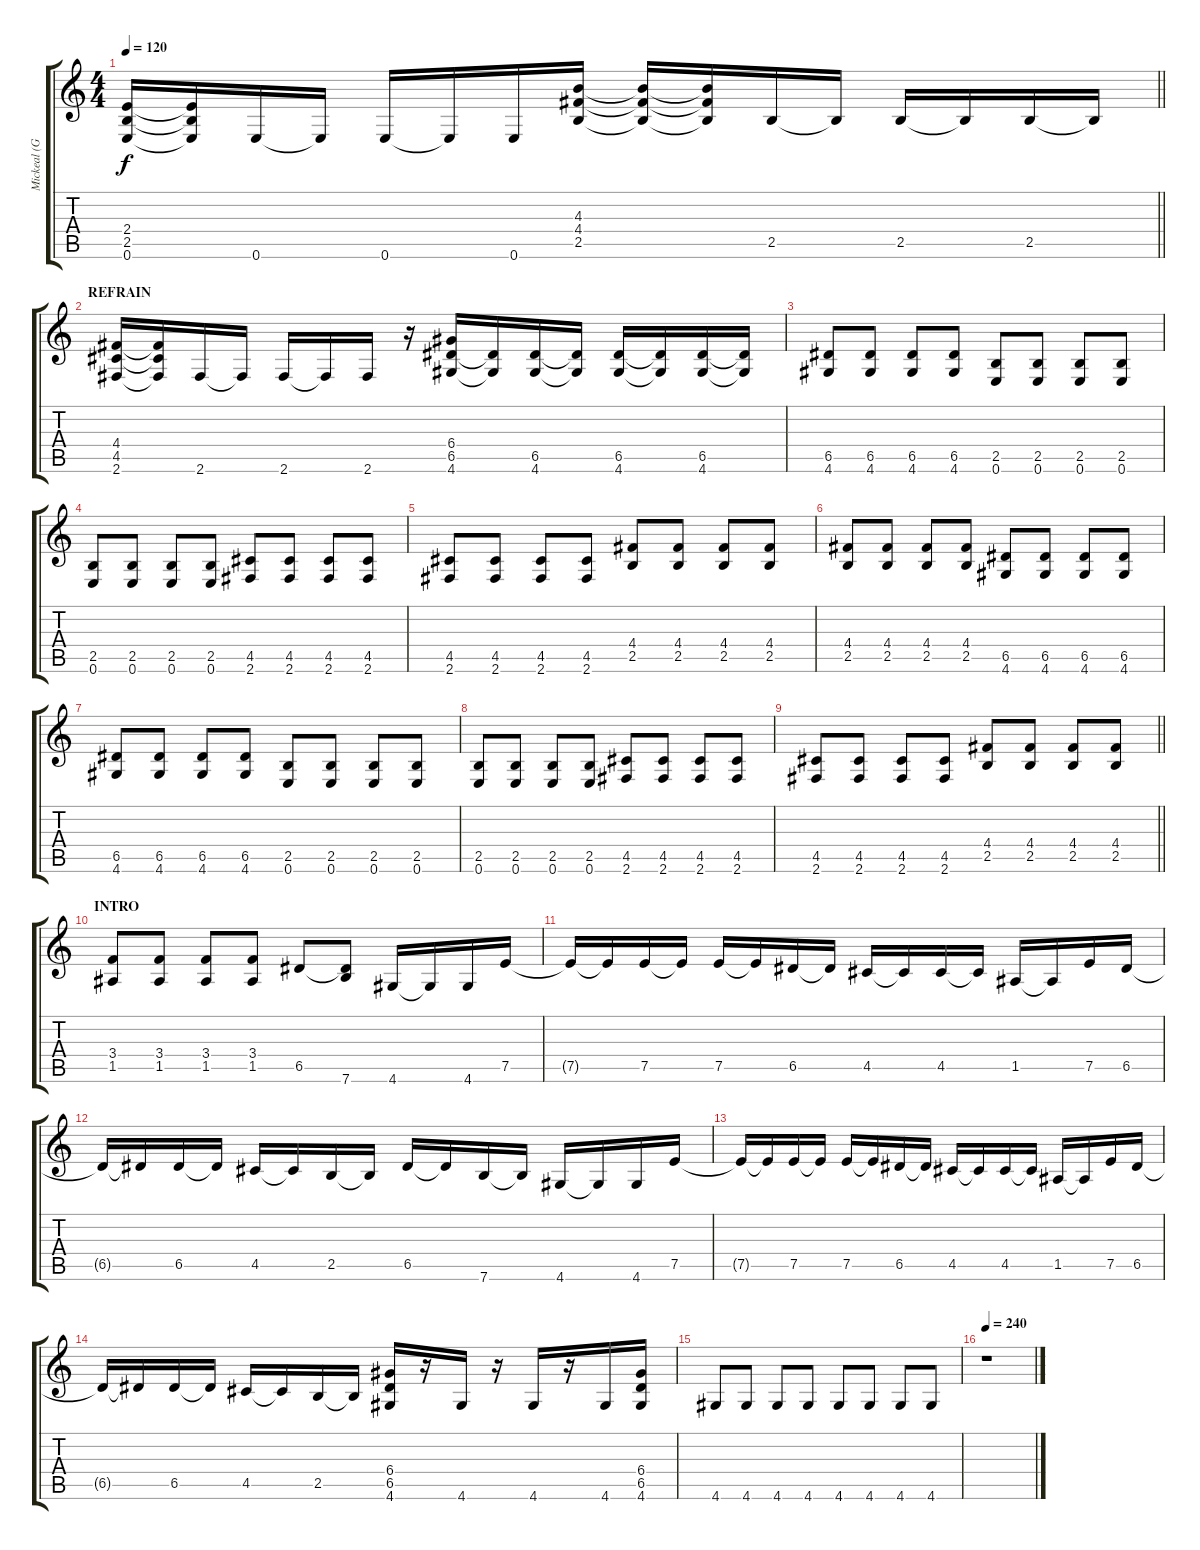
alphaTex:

\track ("Mickeal (Guitar_01)" "Mickeal (G") {instrument overdrivenguitar}
\staff {score tabs}
\tuning (E4 B3 G3 D3 A2 E2) {hide}
\ts (4 4)
\tempo 120
\clef g2
\barLineRight lightlight
\ks c
(2.4 2.5 0.6).16{dy f} (2.4{t} 2.5{t} 0.6{t}).16 0.6.16 0.6{t}.16 0.6.16 0.6{t}.16 0.6.16 (4.3 4.4 2.5).16 (4.3{t} 4.4{t} 2.5{t}).16 (4.3{t} 4.4{t} 2.5{t}).16 2.5.16 2.5{t}.16 2.5.16 2.5{t}.16 2.5.16 2.5{t}.16 |
\section ("" "REFRAIN")
(4.4 4.5 2.6).16 (4.4{t} 4.5{t} 2.6{t}).16 2.6.16 2.6{t}.16 2.6.16 2.6{t}.16 2.6.16 r.16 (6.4 6.5 4.6).16 (6.5{t} 4.6{t}).16 (6.5 4.6).16 (6.5{t} 4.6{t}).16 (6.5 4.6).16 (6.5{t} 4.6{t}).16 (6.5 4.6).16 (6.5{t} 4.6{t}).16 |
(6.5 4.6).8 (6.5 4.6).8 (6.5 4.6).8 (6.5 4.6).8 (2.5 0.6).8 (2.5 0.6).8 (2.5 0.6).8 (2.5 0.6).8 |
(2.5 0.6).8 (2.5 0.6).8 (2.5 0.6).8 (2.5 0.6).8 (4.5 2.6).8 (4.5 2.6).8 (4.5 2.6).8 (4.5 2.6).8 |
(4.5 2.6).8 (4.5 2.6).8 (4.5 2.6).8 (4.5 2.6).8 (4.4 2.5).8 (4.4 2.5).8 (4.4 2.5).8 (4.4 2.5).8 |
(4.4 2.5).8 (4.4 2.5).8 (4.4 2.5).8 (4.4 2.5).8 (6.5 4.6).8 (6.5 4.6).8 (6.5 4.6).8 (6.5 4.6).8 |
(6.5 4.6).8 (6.5 4.6).8 (6.5 4.6).8 (6.5 4.6).8 (2.5 0.6).8 (2.5 0.6).8 (2.5 0.6).8 (2.5 0.6).8 |
(2.5 0.6).8 (2.5 0.6).8 (2.5 0.6).8 (2.5 0.6).8 (4.5 2.6).8 (4.5 2.6).8 (4.5 2.6).8 (4.5 2.6).8 |
\barLineRight lightlight
(4.5 2.6).8 (4.5 2.6).8 (4.5 2.6).8 (4.5 2.6).8 (4.4 2.5).8 (4.4 2.5).8 (4.4 2.5).8 (4.4 2.5).8 |
\section ("" "INTRO")
(3.4 1.5).8 (3.4 1.5).8 (3.4 1.5).8 (3.4 1.5).8 6.5.8 (6.5{t} 7.6).8 4.6.16 4.6{t}.16 4.6.16 7.5.16 |
7.5{t}.16 7.5{t}.16 7.5.16 7.5{t}.16 7.5.16 7.5{t}.16 6.5.16 6.5{t}.16 4.5.16 4.5{t}.16 4.5.16 4.5{t}.16 1.5.16 1.5{t}.16 7.5.16 6.5.16 |
6.5{t}.16 6.5{t}.16 6.5.16 6.5{t}.16 4.5.16 4.5{t}.16 2.5.16 2.5{t}.16 6.5.16 6.5{t}.16 7.6.16 7.6{t}.16 4.6.16 4.6{t}.16 4.6.16 7.5.16 |
7.5{t}.16 7.5{t}.16 7.5.16 7.5{t}.16 7.5.16 7.5{t}.16 6.5.16 6.5{t}.16 4.5.16 4.5{t}.16 4.5.16 4.5{t}.16 1.5.16 1.5{t}.16 7.5.16 6.5.16 |
6.5{t}.16 6.5{t}.16 6.5.16 6.5{t}.16 4.5.16 4.5{t}.16 2.5.16 2.5{t}.16 (6.4 6.5 4.6).16 r.16 4.6.16 r.16 4.6.16 r.16 4.6.16 (6.4 6.5 4.6).16 |
4.6.8 4.6.8 4.6.8 4.6.8 4.6.8 4.6.8 4.6.8 4.6.8 |
\tempo 240
r.1
